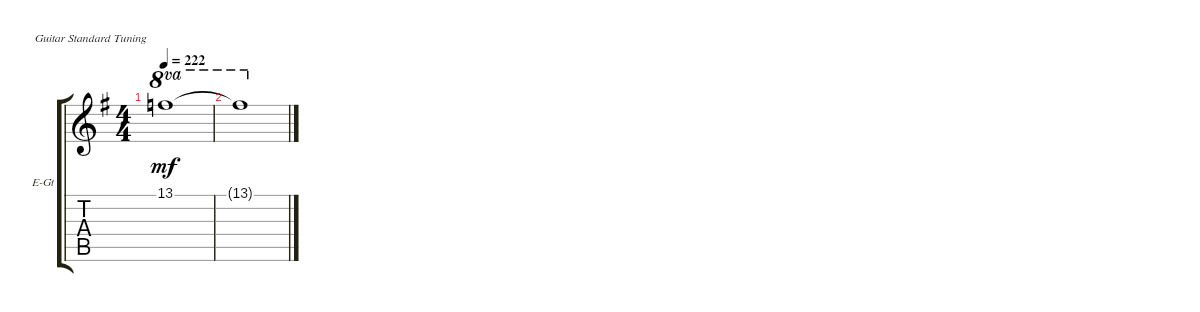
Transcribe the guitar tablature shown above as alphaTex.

\bracketExtendMode groupsimilarinstruments
\firstSystemTrackNameOrientation horizontal
\otherSystemsTrackNameOrientation horizontal
\track ("Electric Guitar" "E-Gt") {instrument electricguitarclean}
\staff {score tabs}
\tuning (E4 B3 G3 D3 A2 E2)
\ts (4 4)
\tempo 222
\clef g2
\ks eminor
13.1.1{ot 8va dy mf} |
13.1{t}.1{ot 8va}
